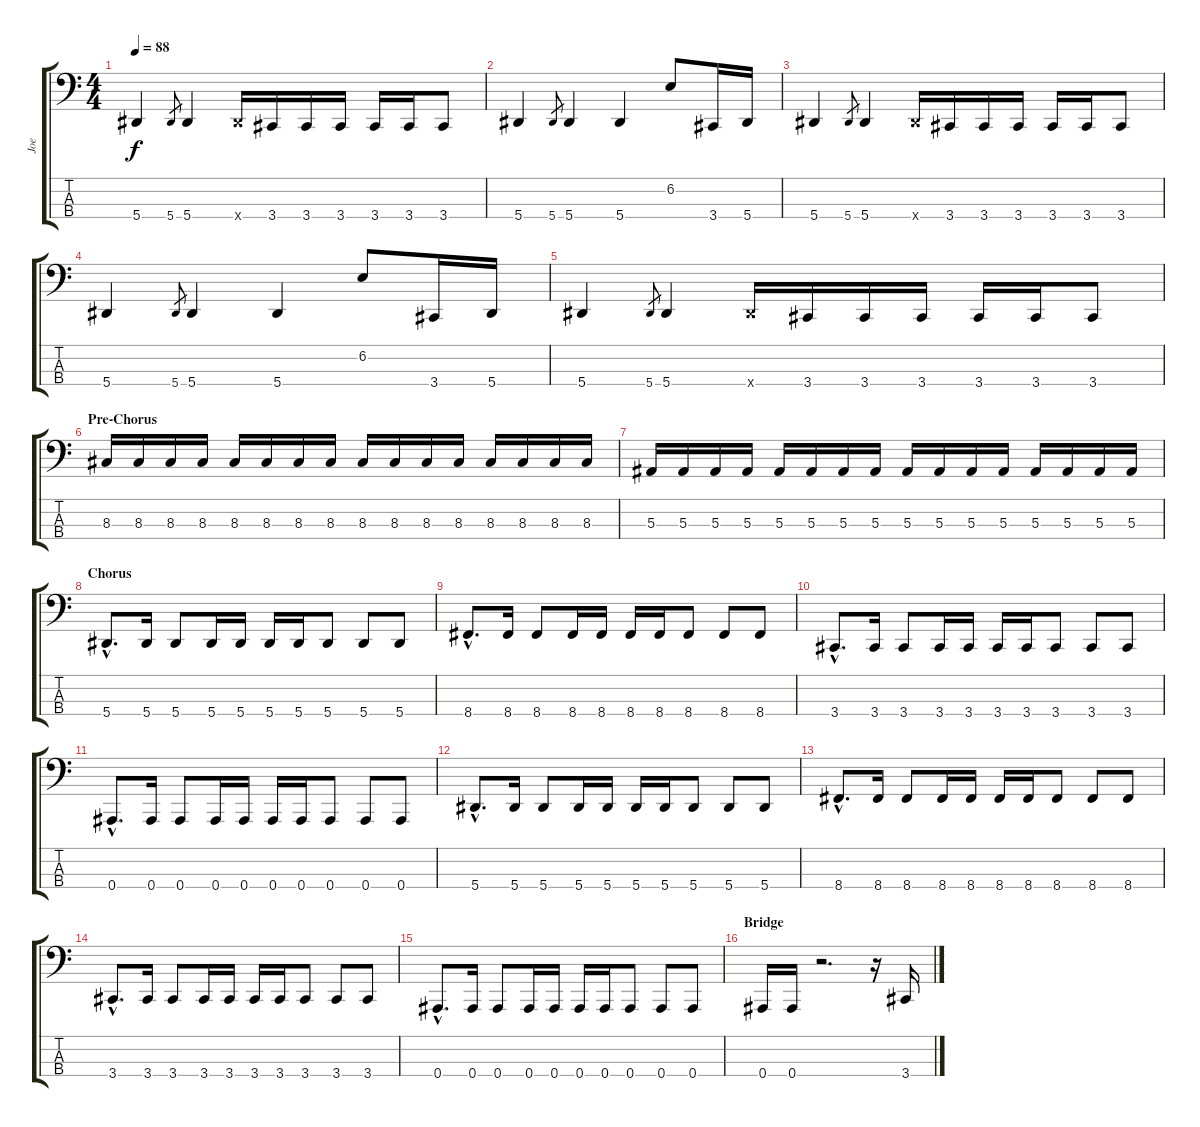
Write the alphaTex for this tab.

\track ("Joe" "Joe") {instrument electricbasspick}
\staff {score tabs}
\tuning (Eb2 Bb1 F1 Bb0) {hide}
\ts (4 4)
\tempo 88
\clef f4
\ks c
5.4.4{dy f} 5.4.8{gr} 5.4.4 5.4{x}.16 3.4.16 3.4.16 3.4.16 3.4.16 3.4.16 3.4.8 |
5.4.4 5.4.8{gr} 5.4.4 5.4.4 6.2.8 3.4.16 5.4.16 |
5.4.4 5.4.8{gr} 5.4.4 5.4{x}.16 3.4.16 3.4.16 3.4.16 3.4.16 3.4.16 3.4.8 |
5.4.4 5.4.8{gr} 5.4.4 5.4.4 6.2.8 3.4.16 5.4.16 |
5.4.4 5.4.8{gr} 5.4.4 5.4{x}.16 3.4.16 3.4.16 3.4.16 3.4.16 3.4.16 3.4.8 |
\section ("" "Pre-Chorus")
8.3.16{volume 10} 8.3.16 8.3.16 8.3.16 8.3.16 8.3.16 8.3.16 8.3.16 8.3.16 8.3.16 8.3.16 8.3.16 8.3.16 8.3.16 8.3.16 8.3.16 |
5.3.16 5.3.16 5.3.16 5.3.16 5.3.16 5.3.16 5.3.16 5.3.16 5.3.16 5.3.16 5.3.16 5.3.16 5.3.16 5.3.16 5.3.16 5.3.16 |
\section ("" "Chorus")
5.4{hac}.8{d} 5.4.16 5.4.8 5.4.16 5.4.16 5.4.16 5.4.16 5.4.8 5.4.8 5.4.8 |
8.4{hac}.8{d} 8.4.16 8.4.8 8.4.16 8.4.16 8.4.16 8.4.16 8.4.8 8.4.8 8.4.8 |
3.4{hac}.8{d} 3.4.16 3.4.8 3.4.16 3.4.16 3.4.16 3.4.16 3.4.8 3.4.8 3.4.8 |
0.4{hac}.8{d} 0.4.16 0.4.8 0.4.16 0.4.16 0.4.16 0.4.16 0.4.8 0.4.8 0.4.8 |
5.4{hac}.8{d} 5.4.16 5.4.8 5.4.16 5.4.16 5.4.16 5.4.16 5.4.8 5.4.8 5.4.8 |
8.4{hac}.8{d} 8.4.16 8.4.8 8.4.16 8.4.16 8.4.16 8.4.16 8.4.8 8.4.8 8.4.8 |
3.4{hac}.8{d} 3.4.16 3.4.8 3.4.16 3.4.16 3.4.16 3.4.16 3.4.8 3.4.8 3.4.8 |
0.4{hac}.8{d} 0.4.16 0.4.8 0.4.16 0.4.16 0.4.16 0.4.16 0.4.8 0.4.8 0.4.8 |
\section ("" "Bridge")
0.4.16 0.4.16 r.2{d} r.16 3.4.16
